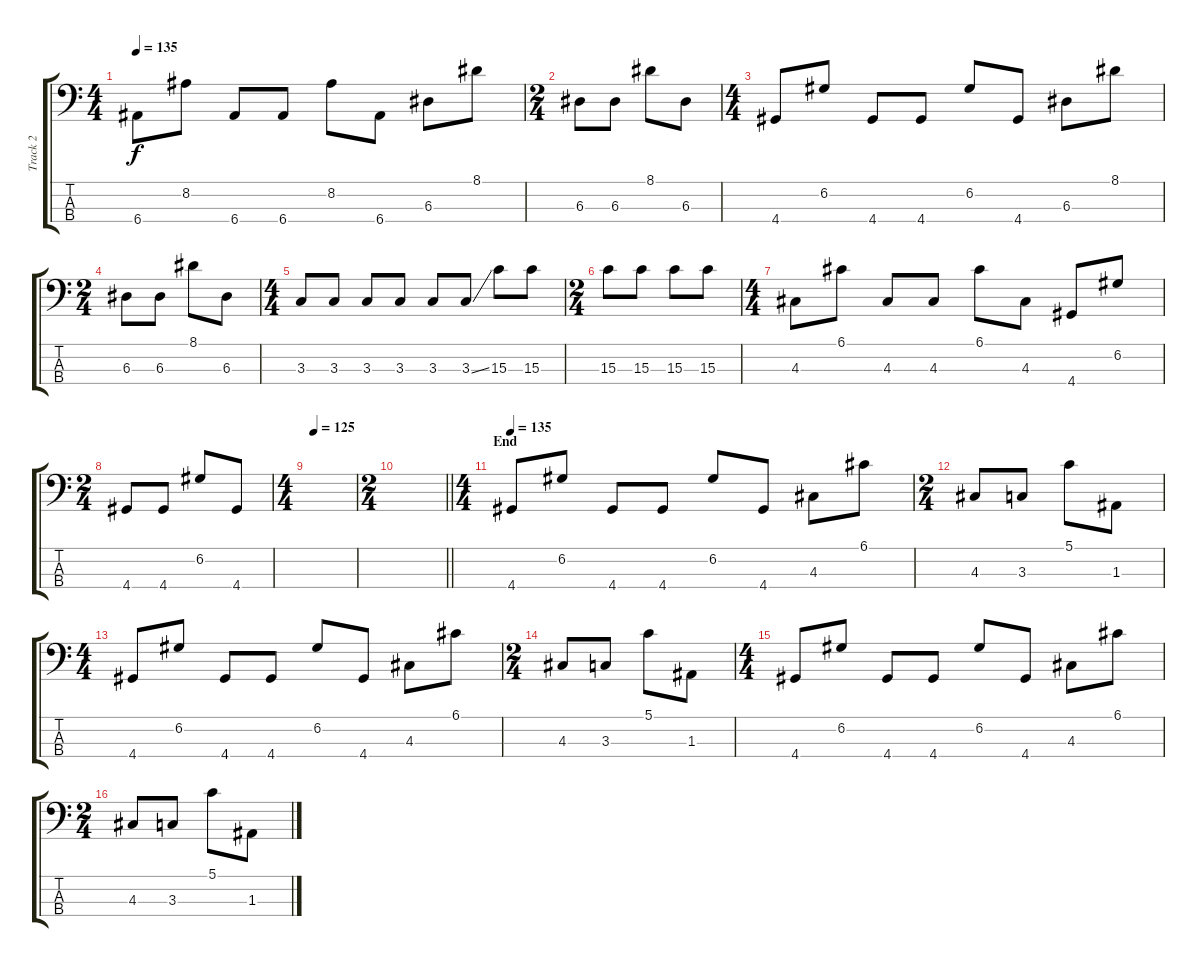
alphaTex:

\track ("Track 2" "Track 2") {instrument slapbass2}
\staff {score tabs}
\tuning (G2 D2 A1 E1) {hide}
\ts (4 4)
\tempo 135
\clef f4
\ks c
6.4.8{dy f} 8.2.8 6.4.8 6.4.8 8.2.8 6.4.8 6.3.8 8.1.8 |
\ts (2 4)
6.3.8 6.3.8 8.1.8 6.3.8 |
\ts (4 4)
4.4.8 6.2.8 4.4.8 4.4.8 6.2.8 4.4.8 6.3.8 8.1.8 |
\ts (2 4)
6.3.8 6.3.8 8.1.8 6.3.8 |
\ts (4 4)
3.3.8 3.3.8 3.3.8 3.3.8 3.3.8 3.3{ss}.8 15.3.8 15.3.8 |
\ts (2 4)
15.3.8 15.3.8 15.3.8 15.3.8 |
\ts (4 4)
4.3.8 6.1.8 4.3.8 4.3.8 6.1.8 4.3.8 4.4.8 6.2.8 |
\ts (2 4)
4.4.8 4.4.8 6.2.8 4.4.8 |
\ts (4 4)
\tempo (125 0.125)
|
\ts (2 4)
\barLineRight lightlight
|
\ts (4 4)
\section ("" "End")
\tempo 135
4.4.8 6.2.8 4.4.8 4.4.8 6.2.8 4.4.8 4.3.8 6.1.8 |
\ts (2 4)
4.3.8 3.3.8 5.1.8 1.3.8 |
\ts (4 4)
4.4.8 6.2.8 4.4.8 4.4.8 6.2.8 4.4.8 4.3.8 6.1.8 |
\ts (2 4)
4.3.8 3.3.8 5.1.8 1.3.8 |
\ts (4 4)
4.4.8 6.2.8 4.4.8 4.4.8 6.2.8 4.4.8 4.3.8 6.1.8 |
\ts (2 4)
4.3.8 3.3.8 5.1.8 1.3.8
